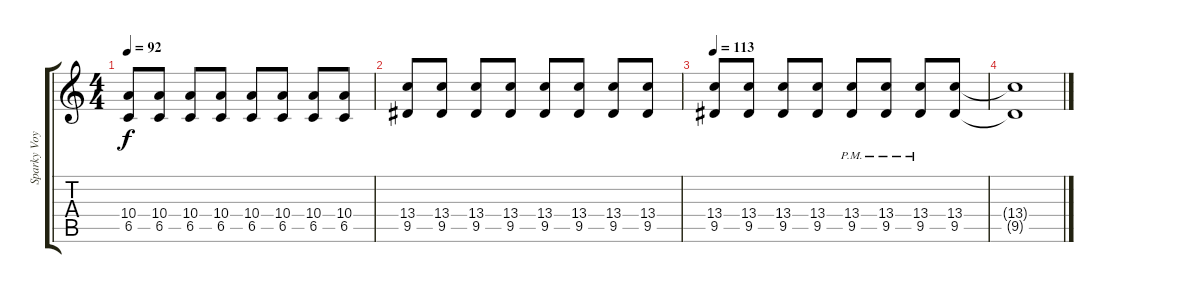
\track ("Sparky Voyles - Guitar" "Sparky Voy") {instrument distortionguitar}
\staff {score tabs}
\tuning (Db4 Ab3 E3 B2 Gb2 Db2) {hide}
\ts (4 4)
\tempo 92
\clef g2
\ks c
(10.4 6.5).8{dy f} (10.4 6.5).8 (10.4 6.5).8 (10.4 6.5).8 (10.4 6.5).8 (10.4 6.5).8 (10.4 6.5).8 (10.4 6.5).8 |
(13.4 9.5).8 (13.4 9.5).8 (13.4 9.5).8 (13.4 9.5).8 (13.4 9.5).8 (13.4 9.5).8 (13.4 9.5).8 (13.4 9.5).8 |
\tempo 113
(13.4 9.5).8 (13.4 9.5).8 (13.4 9.5).8 (13.4 9.5).8 (13.4{pm} 9.5{pm}).8{volume 0} (13.4{pm} 9.5{pm}).8 (13.4{pm} 9.5{pm}).8 (13.4 9.5).8 |
(13.4{t} 9.5{t}).1
